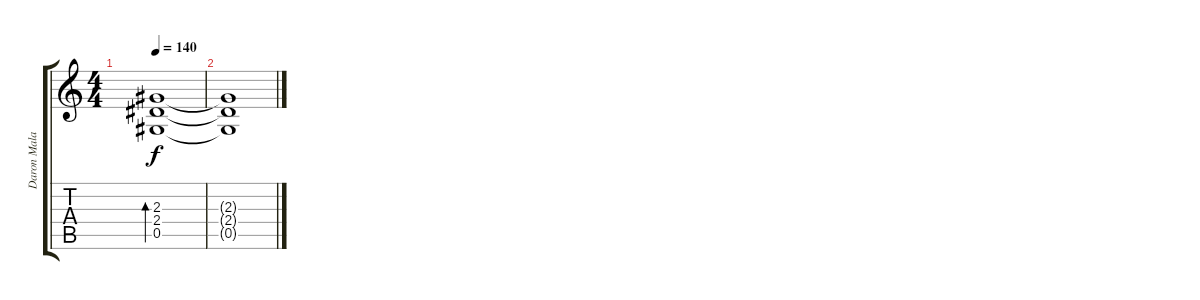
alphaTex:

\track ("Daron Malakian" "Daron Mala") {instrument electricguitarjazz}
\staff {score tabs}
\tuning (Eb4 Bb3 Gb3 Db3 Ab2 Db2) {hide}
\ts (4 4)
\tempo 140
\clef g2
\ks c
(2.3 2.4 0.5).1{bd 480 dy f} |
(2.3{t} 2.4{t} 0.5{t}).1
